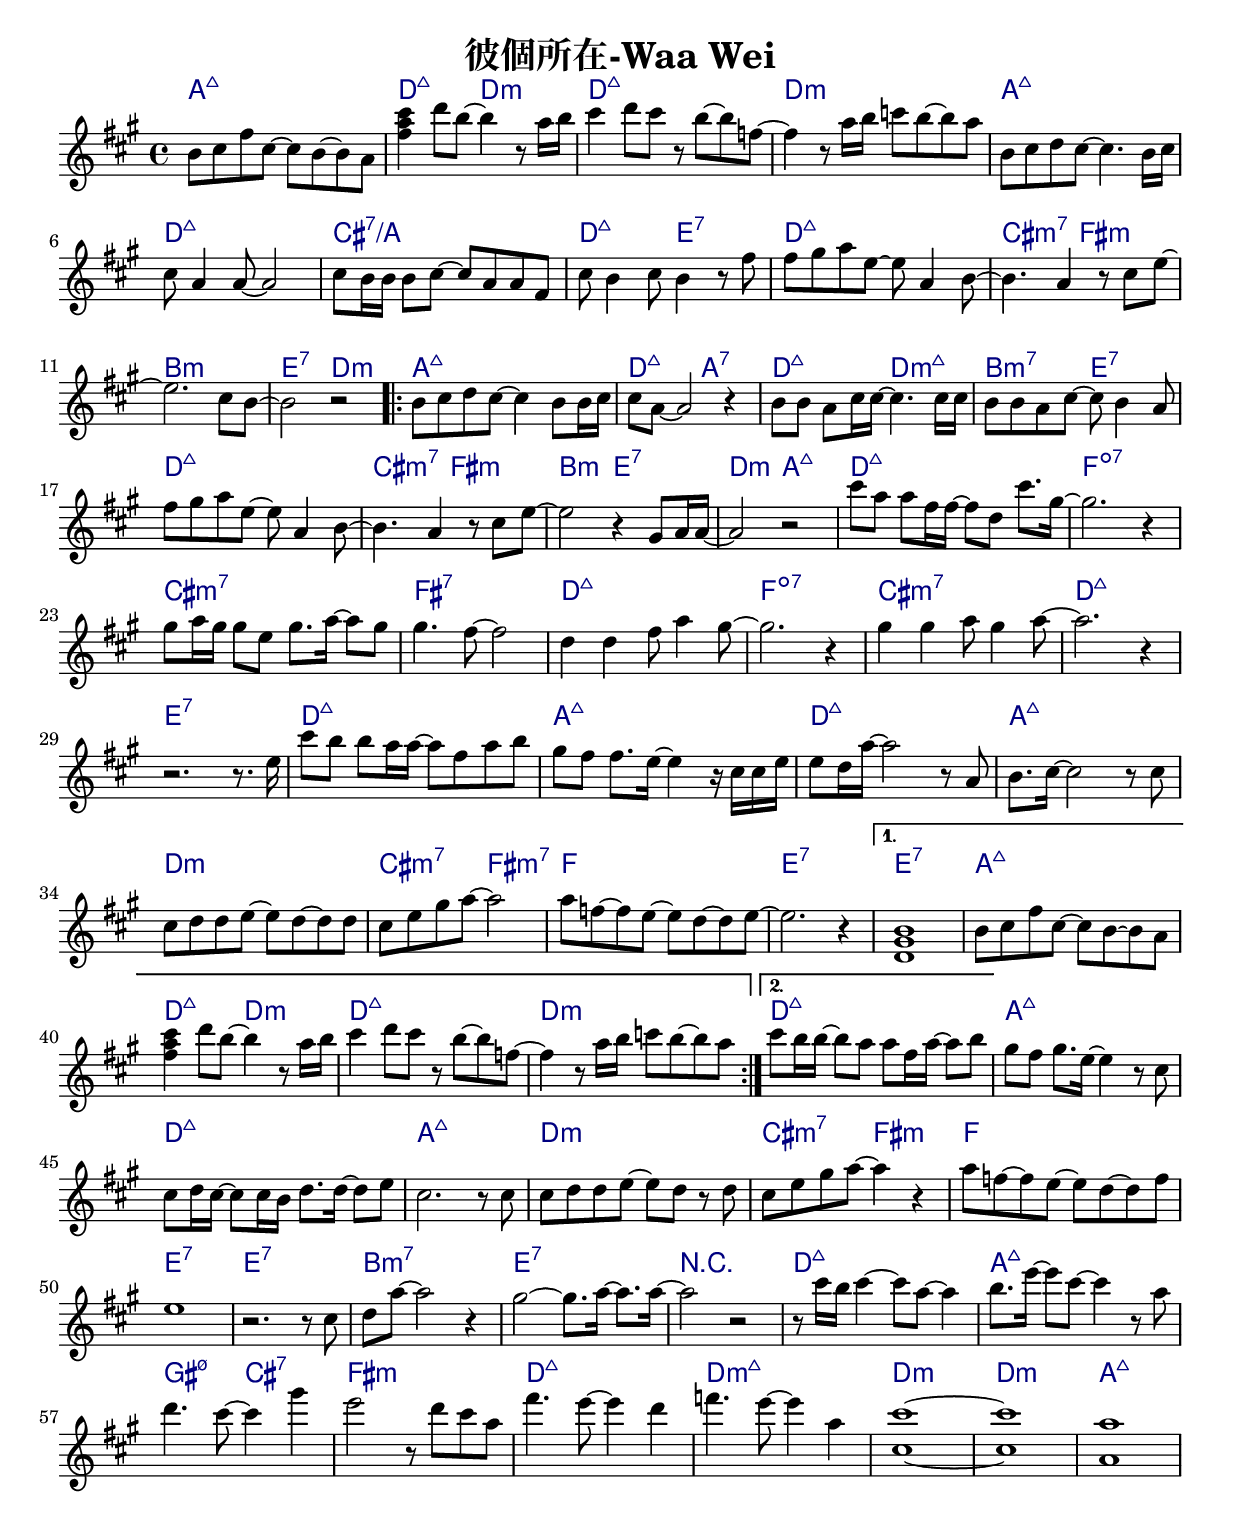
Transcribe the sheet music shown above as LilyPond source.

\header {
  title = "彼個所在-Waa Wei"
  composer = ""
}



\score
 { 
  <<
  
  \chords { 
  
    a1:maj7 | d2:maj7 d:m | d1:maj7 | d:m |

    a1:maj7 | d:maj7 | cis:7/a | d2:maj7 e:7 |
    d1:maj7 | cis2:m7 fis:m | b1:m | e2:7 d:m |

    \repeat volta 2 {
  
      a1:maj7 | d2:maj7 a:7 | d:maj7 d:m7+| b:m7 e:7 |
      d1:maj7 | cis2:m7 fis:m | b2:m e:7 | d:m a:maj7 |

      d1:maj7 | f:dim7 |
      cis:m7 | fis:7 |
      d:maj7 | f:dim7 |
      cis:m7 | d:maj7 | e:7 |

      d1:maj7 | a:maj7 |
      d:maj7 | a:maj7 |
      d:m | cis2:m7 fis:m7 |
      f1 | e1:7 |
      }
  
    \alternative {
      { e1:7 | a:maj7 | d2:maj7 d:m | d1:maj7 | d:m |}
      { d1:maj7 |}
      }

    a:maj7 |
    d:maj7 | a:maj7 |
    d:m | cis2:m7 fis:m |
    f1 | e:7 | e:7 |
    b:m7 | e:7 |

    r1 | d:maj7 | a:maj7 | gis2:m7 5- cis:7 | fis1:m | d:maj7 |
    d1:m7+ | d:m | d:m | a:maj7 |

    }
  
  \relative a' { \key a \major  \time 4/4 
  
    b8 cis fis cis~ cis b~ b a | <fis' a cis>4 d'8 b~ b4 r8 a16 b |
    cis4 d8 cis r8 b~ b f~ | f4 r8 a16 b c8 b~ b a |

    b,8 cis d cis~ cis4. b16 cis |
    cis8 a4 a8~ a2 |
    cis8 b16 b16 b8 cis~ cis a a fis |
    cis' b4 cis8 b4 r8 fis' |
    fis gis a e~ e a,4 b8~ |
    b4. a4 r8 cis e~ |
    e2. cis8 b~ |
    b2 r|
  
    \repeat volta 2 {
      b8 cis d cis~ cis4 b8 b16 cis |
      cis8 a8~ a2 r4 |
      b8 b a cis16 cis~ cis4. cis16 cis |
      b8 b a cis~ cis b4 a8 |
      fis' gis a e~ e a,4 b8~ |
      b4. a4 r8 cis e~ |
      e2 r4 gis,8 a16 a~|
      a2 r|
  
      cis'8 a a fis16 fis~ fis8 d cis'8. gis16~ |
      gis2. r4 |
      gis8 a16 gis gis8 e gis8. a16~ a8 gis |
      gis4. fis8~ fis2 |
      d4 d fis8 a4 gis8~ |
      gis2. r4 |
      gis4 gis a8 gis4 a8~ |
      a2. r4 | r2. r8. e16 |
  
      cis'8 b b a16 a~ a8 fis a b|
      gis fis fis8. e16~ e4 r16 cis cis e|
      e8 d16 a'16~ a2 r8 a, |
      b8. cis16~cis2 r8 cis |
      cis d d e~ e d~ d d |
      cis e gis a~a2 |
      a8 f~ f e~e d~d e~ | e2. r4 |
      }

    \alternative {
      { <d, gis b>1 | b'8 cis fis cis~ cis b~ b a | <fis' a cis>4 d'8 b~ b4 r8 a16 b |
    cis4 d8 cis r8 b~ b f~ | f4 r8 a16 b c8 b~ b a |}
      { cis8 b16 b~ b8 a a fis16 a~ a8 b |}
      }

  
    gis fis gis8. e16~ e4 r8 cis |
    cis d16 cis~ cis8 cis16 b d8. d16~ d8 e |
    cis2. r8 cis |
    cis d d e~ e d r d |
    cis e gis a~ a4 r |
    a8 f~ f e~ e d~ d f |
    e1 |
    r2. r8 cis |
    d a'~ a2 r4 |
    gis2~ gis8. a16~ a8. a16~ |
    a2 r2 | 
    
    r8 cis16 b cis4~ cis8 a~ a4 |b8. e16~ e8 cis~ cis4 r8 a | d4. cis8~ cis4 gis' | e2 r8 d cis a | 
    fis'4. e8~ e4 d4 | f4. e8~ e4 a, | <cis cis,>1~ | <cis cis,> | <a a,> |  

    }
  >>
  \layout {
    \override ChordName.color = #(x11-color 'navy)
    indent = #0
    line-width = #190 } 
  \midi {}
}